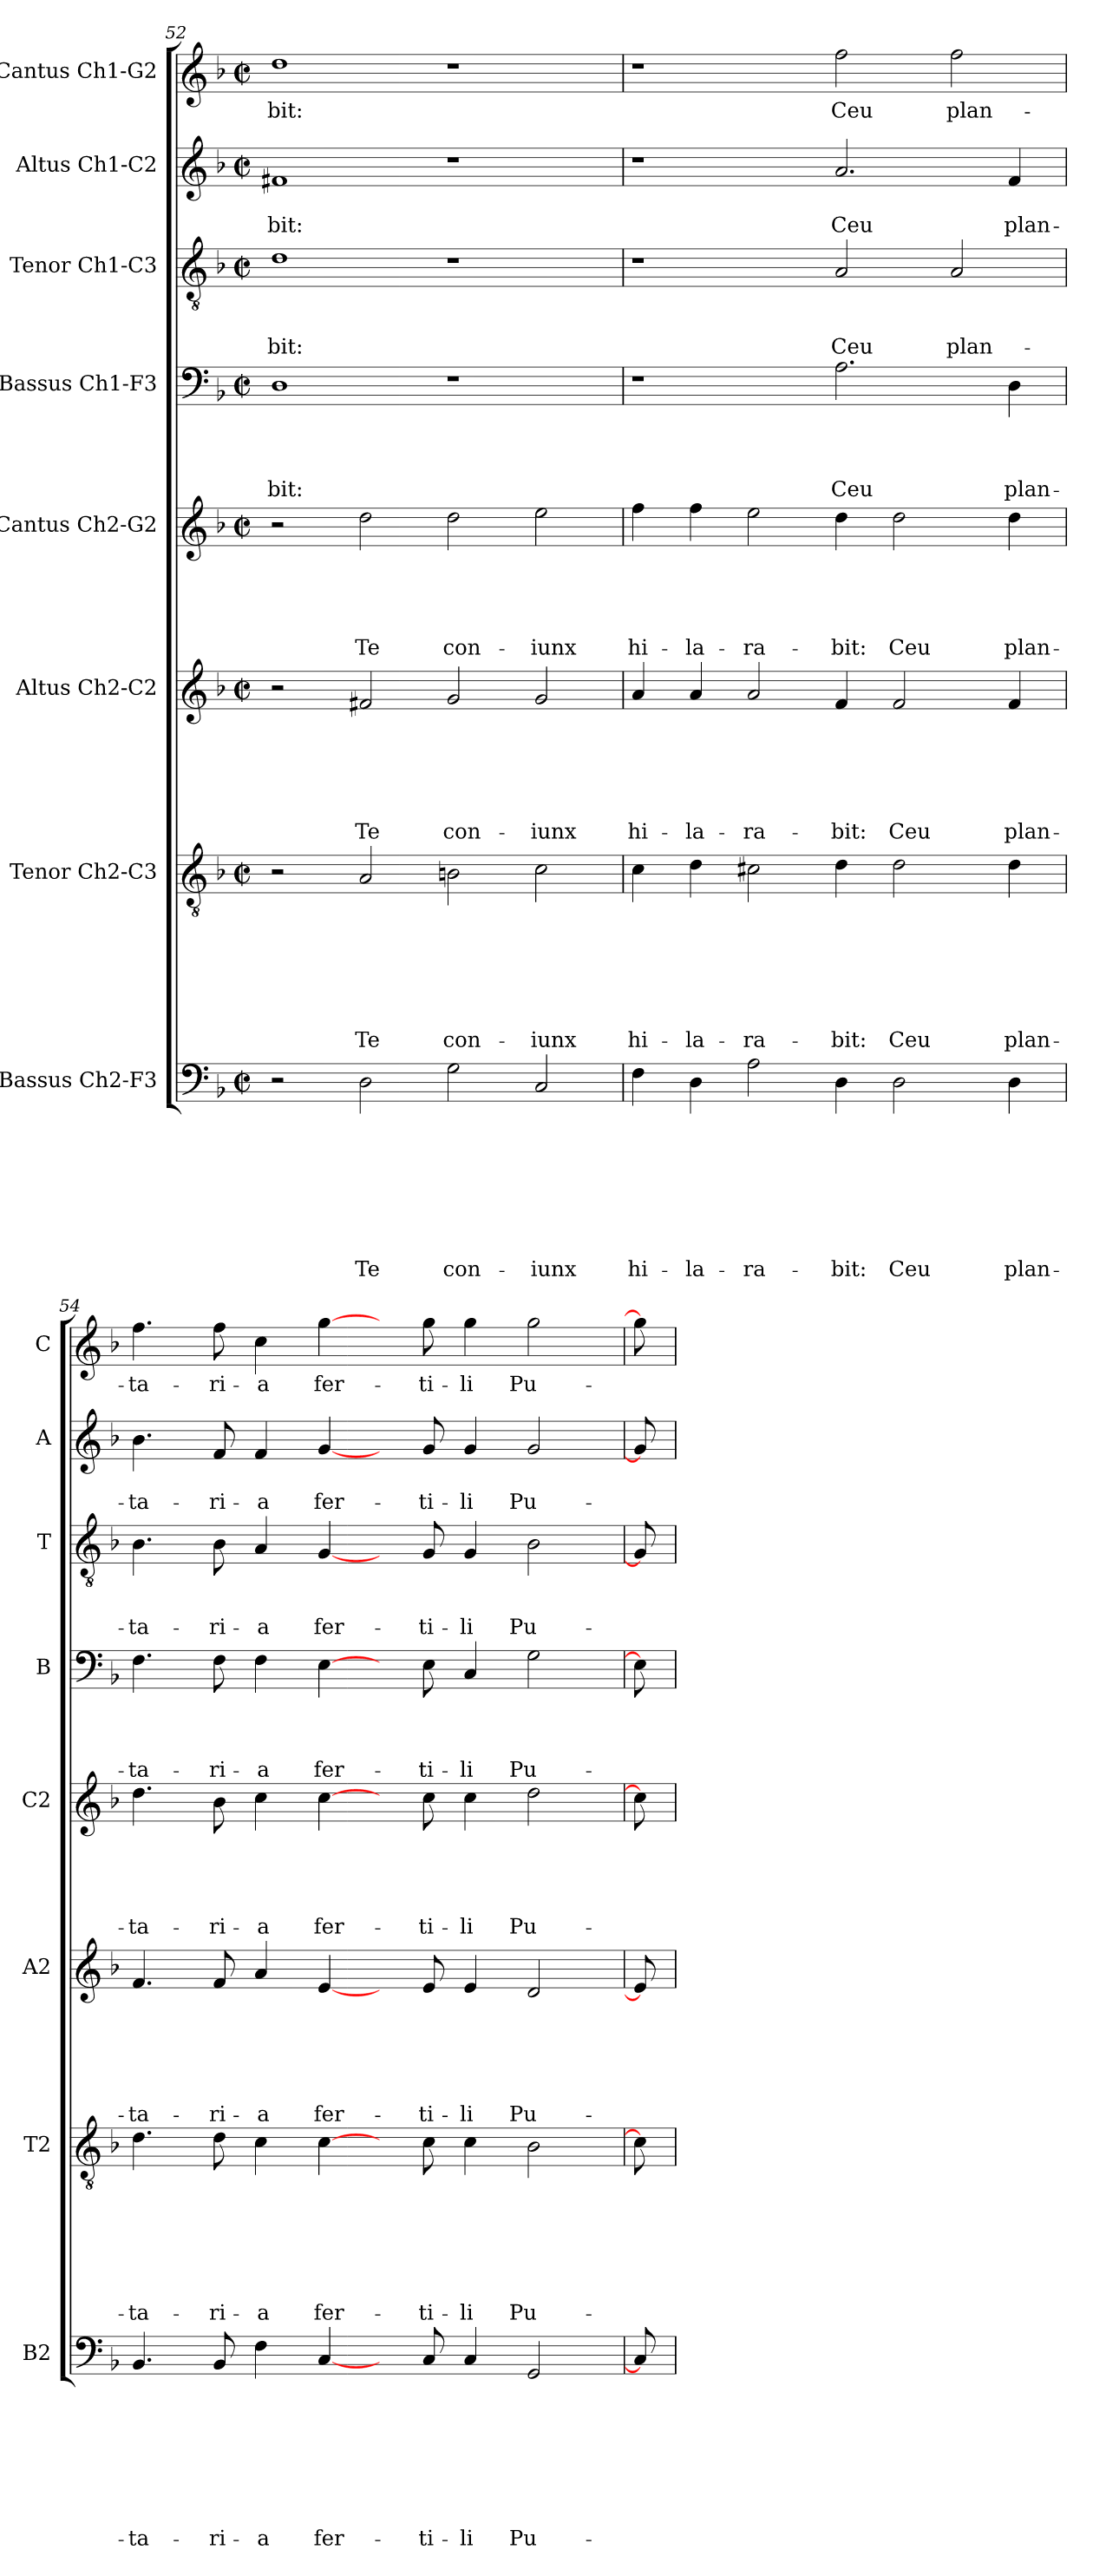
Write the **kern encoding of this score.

**kern	**text	**text	**text	**text	**text	**text	**text	**text	**kern	**text	**text	**text	**text	**text	**text	**text	**kern	**text	**text	**text	**text	**text	**text	**kern	**text	**text	**text	**text	**text	**kern	**text	**text	**text	**text	**kern	**text	**text	**text	**kern	**text	**text	**kern	**text
*part8	*part8	*part8	*part8	*part8	*part8	*part8	*part8	*part8	*part7	*part7	*part7	*part7	*part7	*part7	*part7	*part7	*part6	*part6	*part6	*part6	*part6	*part6	*part6	*part5	*part5	*part5	*part5	*part5	*part5	*part4	*part4	*part4	*part4	*part4	*part3	*part3	*part3	*part3	*part2	*part2	*part2	*part1	*part1
*staff8	*staff8	*staff8	*staff8	*staff8	*staff8	*staff8	*staff8	*staff8	*staff7	*staff7	*staff7	*staff7	*staff7	*staff7	*staff7	*staff7	*staff6	*staff6	*staff6	*staff6	*staff6	*staff6	*staff6	*staff5	*staff5	*staff5	*staff5	*staff5	*staff5	*staff4	*staff4	*staff4	*staff4	*staff4	*staff3	*staff3	*staff3	*staff3	*staff2	*staff2	*staff2	*staff1	*staff1
*I"Bassus Ch2-F3	*	*	*	*	*	*	*	*	*I"Tenor Ch2-C3	*	*	*	*	*	*	*	*I"Altus Ch2-C2	*	*	*	*	*	*	*I"Cantus Ch2-G2	*	*	*	*	*	*I"Bassus Ch1-F3	*	*	*	*	*I"Tenor Ch1-C3	*	*	*	*I"Altus Ch1-C2	*	*	*I"Cantus Ch1-G2	*
*I'B2	*	*	*	*	*	*	*	*	*I'T2	*	*	*	*	*	*	*	*I'A2	*	*	*	*	*	*	*I'C2	*	*	*	*	*	*I'B	*	*	*	*	*I'T	*	*	*	*I'A	*	*	*I'C	*
!!LO:PB:g=z
*clefF4	*	*	*	*	*	*	*	*	*clefGv2	*	*	*	*	*	*	*	*clefG2	*	*	*	*	*	*	*clefG2	*	*	*	*	*	*clefF4	*	*	*	*	*clefGv2	*	*	*	*clefG2	*	*	*clefG2	*
*k[b-]	*	*	*	*	*	*	*	*	*k[b-]	*	*	*	*	*	*	*	*k[b-]	*	*	*	*	*	*	*k[b-]	*	*	*	*	*	*k[b-]	*	*	*	*	*k[b-]	*	*	*	*k[b-]	*	*	*k[b-]	*
*F:	*	*	*	*	*	*	*	*	*F:	*	*	*	*	*	*	*	*F:	*	*	*	*	*	*	*F:	*	*	*	*	*	*F:	*	*	*	*	*F:	*	*	*	*F:	*	*	*F:	*
*M2/2	*	*	*	*	*	*	*	*	*M2/2	*	*	*	*	*	*	*	*M2/2	*	*	*	*	*	*	*M2/2	*	*	*	*	*	*M2/2	*	*	*	*	*M2/2	*	*	*	*M2/2	*	*	*M2/2	*
*met(c|)	*	*	*	*	*	*	*	*	*met(c|)	*	*	*	*	*	*	*	*met(c|)	*	*	*	*	*	*	*met(c|)	*	*	*	*	*	*met(c|)	*	*	*	*	*met(c|)	*	*	*	*met(c|)	*	*	*met(c|)	*
=52	=52	=52	=52	=52	=52	=52	=52	=52	=52	=52	=52	=52	=52	=52	=52	=52	=52	=52	=52	=52	=52	=52	=52	=52	=52	=52	=52	=52	=52	=52	=52	=52	=52	=52	=52	=52	=52	=52	=52	=52	=52	=52	=52
!	!	!	!	!	!	!	!	!	!	!	!	!	!	!	!	!	!	!	!	!	!	!	!	!	!	!	!	!	!	!	!	!	!	!LO:LY:b	!	!	!	!LO:LY:b	!	!	!LO:LY:b	!	!LO:LY:b
2r	.	.	.	.	.	.	.	.	2r	.	.	.	.	.	.	.	2r	.	.	.	.	.	.	2r	.	.	.	.	.	1D	.	.	.	-bit:	1d	.	.	-bit:	1f#X	.	-bit:	1dd	-bit:
!	!	!	!	!	!	!	!	!LO:LY:b	!	!	!	!	!	!	!	!LO:LY:b	!	!	!	!	!	!	!LO:LY:b	!	!	!	!	!	!LO:LY:b	!	!	!	!	!	!	!	!	!	!	!	!	!	!
2D\	.	.	.	.	.	.	.	Te	2A/	.	.	.	.	.	.	Te	2f#X/	.	.	.	.	.	Te	2dd\	.	.	.	.	Te	.	.	.	.	.	.	.	.	.	.	.	.	.	.
!	!	!	!	!	!	!	!	!LO:LY:b	!	!	!	!	!	!	!	!LO:LY:b	!	!	!	!	!	!	!LO:LY:b	!	!	!	!	!	!LO:LY:b	!	!	!	!	!	!	!	!	!	!	!	!	!	!
2G\	.	.	.	.	.	.	.	con-	2Bn\	.	.	.	.	.	.	con-	2g/	.	.	.	.	.	con-	2dd\	.	.	.	.	con-	1r	.	.	.	.	1r	.	.	.	1r	.	.	1r	.
!	!	!	!	!	!	!	!	!LO:LY:b	!	!	!	!	!	!	!	!LO:LY:b	!	!	!	!	!	!	!LO:LY:b	!	!	!	!	!	!LO:LY:b	!	!	!	!	!	!	!	!	!	!	!	!	!	!
2C/	.	.	.	.	.	.	.	-iunx	2c\	.	.	.	.	.	.	-iunx	2g/	.	.	.	.	.	-iunx	2ee\	.	.	.	.	-iunx	.	.	.	.	.	.	.	.	.	.	.	.	.	.
=53	=53	=53	=53	=53	=53	=53	=53	=53	=53	=53	=53	=53	=53	=53	=53	=53	=53	=53	=53	=53	=53	=53	=53	=53	=53	=53	=53	=53	=53	=53	=53	=53	=53	=53	=53	=53	=53	=53	=53	=53	=53	=53	=53
!	!	!	!	!	!	!	!	!LO:LY:b	!	!	!	!	!	!	!	!LO:LY:b	!	!	!	!	!	!	!LO:LY:b	!	!	!	!	!	!LO:LY:b	!	!	!	!	!	!	!	!	!	!	!	!	!	!
4F\	.	.	.	.	.	.	.	hi-	4c\	.	.	.	.	.	.	hi-	4a/	.	.	.	.	.	hi-	4ff\	.	.	.	.	hi-	1r	.	.	.	.	1r	.	.	.	1r	.	.	1r	.
!	!	!	!	!	!	!	!	!LO:LY:b	!	!	!	!	!	!	!	!LO:LY:b	!	!	!	!	!	!	!LO:LY:b	!	!	!	!	!	!LO:LY:b	!	!	!	!	!	!	!	!	!	!	!	!	!	!
4D\	.	.	.	.	.	.	.	-la-	4d\	.	.	.	.	.	.	-la-	4a/	.	.	.	.	.	-la-	4ff\	.	.	.	.	-la-	.	.	.	.	.	.	.	.	.	.	.	.	.	.
!	!	!	!	!	!	!	!	!LO:LY:b	!	!	!	!	!	!	!	!LO:LY:b	!	!	!	!	!	!	!LO:LY:b	!	!	!	!	!	!LO:LY:b	!	!	!	!	!	!	!	!	!	!	!	!	!	!
2A\	.	.	.	.	.	.	.	-ra-	2c#X\	.	.	.	.	.	.	-ra-	2a/	.	.	.	.	.	-ra-	2ee\	.	.	.	.	-ra-	.	.	.	.	.	.	.	.	.	.	.	.	.	.
!	!	!	!	!	!	!	!	!LO:LY:b	!	!	!	!	!	!	!	!LO:LY:b	!	!	!	!	!	!	!LO:LY:b	!	!	!	!	!	!LO:LY:b	!	!	!	!	!LO:LY:b	!	!	!	!LO:LY:b	!	!	!LO:LY:b	!	!LO:LY:b
4D\	.	.	.	.	.	.	.	-bit:	4d\	.	.	.	.	.	.	-bit:	4f/	.	.	.	.	.	-bit:	4dd\	.	.	.	.	-bit:	2.A\	.	.	.	Ceu	2A/	.	.	Ceu	2.a/	.	Ceu	2ff\	Ceu
!	!	!	!	!	!	!	!	!LO:LY:b	!	!	!	!	!	!	!	!LO:LY:b	!	!	!	!	!	!	!LO:LY:b	!	!	!	!	!	!LO:LY:b	!	!	!	!	!	!	!	!	!	!	!	!	!	!
2D\	.	.	.	.	.	.	.	Ceu	2d\	.	.	.	.	.	.	Ceu	2f/	.	.	.	.	.	Ceu	2dd\	.	.	.	.	Ceu	.	.	.	.	.	.	.	.	.	.	.	.	.	.
!	!	!	!	!	!	!	!	!	!	!	!	!	!	!	!	!	!	!	!	!	!	!	!	!	!	!	!	!	!	!	!	!	!	!	!	!	!	!LO:LY:b	!	!	!	!	!LO:LY:b
.	.	.	.	.	.	.	.	.	.	.	.	.	.	.	.	.	.	.	.	.	.	.	.	.	.	.	.	.	.	.	.	.	.	.	2A/	.	.	plan-	.	.	.	2ff\	plan-
!	!	!	!	!	!	!	!	!LO:LY:b	!	!	!	!	!	!	!	!LO:LY:b	!	!	!	!	!	!	!LO:LY:b	!	!	!	!	!	!LO:LY:b	!	!	!	!	!LO:LY:b	!	!	!	!	!	!	!LO:LY:b	!	!
4D\	.	.	.	.	.	.	.	plan-	4d\	.	.	.	.	.	.	plan-	4f/	.	.	.	.	.	plan-	4dd\	.	.	.	.	plan-	4D\	.	.	.	plan-	.	.	.	.	4f/	.	plan-	.	.
=54	=54	=54	=54	=54	=54	=54	=54	=54	=54	=54	=54	=54	=54	=54	=54	=54	=54	=54	=54	=54	=54	=54	=54	=54	=54	=54	=54	=54	=54	=54	=54	=54	=54	=54	=54	=54	=54	=54	=54	=54	=54	=54	=54
!	!	!	!	!	!	!	!	!LO:LY:b	!	!	!	!	!	!	!	!LO:LY:b	!	!	!	!	!	!	!LO:LY:b	!	!	!	!	!	!LO:LY:b	!	!	!	!	!LO:LY:b	!	!	!	!LO:LY:b	!	!	!LO:LY:b	!	!LO:LY:b
4.BB-/	.	.	.	.	.	.	.	-ta-	4.d\	.	.	.	.	.	.	-ta-	4.f/	.	.	.	.	.	-ta-	4.dd\	.	.	.	.	-ta-	4.F\	.	.	.	-ta-	4.B-\	.	.	-ta-	4.b-\	.	-ta-	4.ff\	-ta-
!	!	!	!	!	!	!	!	!LO:LY:b	!	!	!	!	!	!	!	!LO:LY:b	!	!	!	!	!	!	!LO:LY:b	!	!	!	!	!	!LO:LY:b	!	!	!	!	!LO:LY:b	!	!	!	!LO:LY:b	!	!	!LO:LY:b	!	!LO:LY:b
8BB-/	.	.	.	.	.	.	.	-ri-	8d\	.	.	.	.	.	.	-ri-	8f/	.	.	.	.	.	-ri-	8b-\	.	.	.	.	-ri-	8F\	.	.	.	-ri-	8B-\	.	.	-ri-	8f/	.	-ri-	8ff\	-ri-
!	!	!	!	!	!	!	!	!LO:LY:b	!	!	!	!	!	!	!	!LO:LY:b	!	!	!	!	!	!	!LO:LY:b	!	!	!	!	!	!LO:LY:b	!	!	!	!	!LO:LY:b	!	!	!	!LO:LY:b	!	!	!LO:LY:b	!	!LO:LY:b
4F\	.	.	.	.	.	.	.	-a	4c\	.	.	.	.	.	.	-a	4a/	.	.	.	.	.	-a	4cc\	.	.	.	.	-a	4F\	.	.	.	-a	4A/	.	.	-a	4f/	.	-a	4cc\	-a
!	!	!	!	!	!	!	!	!LO:LY:b	!	!	!	!	!	!	!	!LO:LY:b	!	!	!	!	!	!	!LO:LY:b	!	!	!	!	!	!LO:LY:b	!	!	!	!	!LO:LY:b	!	!	!	!LO:LY:b	!	!	!LO:LY:b	!	!LO:LY:b
[4C/	.	.	.	.	.	.	.	fer-	[4c\	.	.	.	.	.	.	fer-	[4e/	.	.	.	.	.	fer-	[4cc\	.	.	.	.	fer-	[4E\	.	.	.	fer-	[4G/	.	.	fer-	[4g/	.	fer-	[4gg\	fer-
8ryy	.	.	.	.	.	.	.	.	8ryy	.	.	.	.	.	.	.	8ryy	.	.	.	.	.	.	8ryy	.	.	.	.	.	8ryy	.	.	.	.	8ryy	.	.	.	8ryy	.	.	8ryy	.
!	!	!	!	!	!	!	!	!LO:LY:b	!	!	!	!	!	!	!	!LO:LY:b	!	!	!	!	!	!	!LO:LY:b	!	!	!	!	!	!LO:LY:b	!	!	!	!	!LO:LY:b	!	!	!	!LO:LY:b	!	!	!LO:LY:b	!	!LO:LY:b
8C/	.	.	.	.	.	.	.	-ti-	8c\	.	.	.	.	.	.	-ti-	8e/	.	.	.	.	.	-ti-	8cc\	.	.	.	.	-ti-	8E\	.	.	.	-ti-	8G/	.	.	-ti-	8g/	.	-ti-	8gg\	-ti-
!	!	!	!	!	!	!	!	!LO:LY:b	!	!	!	!	!	!	!	!LO:LY:b	!	!	!	!	!	!	!LO:LY:b	!	!	!	!	!	!LO:LY:b	!	!	!	!	!LO:LY:b	!	!	!	!LO:LY:b	!	!	!LO:LY:b	!	!LO:LY:b
4C/	.	.	.	.	.	.	.	-li	4c\	.	.	.	.	.	.	-li	4e/	.	.	.	.	.	-li	4cc\	.	.	.	.	-li	4C/	.	.	.	-li	4G/	.	.	-li	4g/	.	-li	4gg\	-li
!	!	!	!	!	!	!	!	!LO:LY:b	!	!	!	!	!	!	!	!LO:LY:b	!	!	!	!	!	!	!LO:LY:b	!	!	!	!	!	!LO:LY:b	!	!	!	!	!LO:LY:b	!	!	!	!LO:LY:b	!	!	!LO:LY:b	!	!LO:LY:b
2GG/	.	.	.	.	.	.	.	Pu-	2B-\	.	.	.	.	.	.	Pu-	2d/	.	.	.	.	.	Pu-	2dd\	.	.	.	.	Pu-	2G\	.	.	.	Pu-	2B-\	.	.	Pu-	2g/	.	Pu-	2gg\	Pu-
=55	=55	=55	=55	=55	=55	=55	=55	=55	=55	=55	=55	=55	=55	=55	=55	=55	=55	=55	=55	=55	=55	=55	=55	=55	=55	=55	=55	=55	=55	=55	=55	=55	=55	=55	=55	=55	=55	=55	=55	=55	=55	=55	=55
8C/]	.	.	.	.	.	.	.	.	8c\]	.	.	.	.	.	.	.	8e/]	.	.	.	.	.	.	8cc\]	.	.	.	.	.	8E\]	.	.	.	.	8G/]	.	.	.	8g/]	.	.	8gg\]	.
=	=	=	=	=	=	=	=	=	=	=	=	=	=	=	=	=	=	=	=	=	=	=	=	=	=	=	=	=	=	=	=	=	=	=	=	=	=	=	=	=	=	=	=
*-	*-	*-	*-	*-	*-	*-	*-	*-	*-	*-	*-	*-	*-	*-	*-	*-	*-	*-	*-	*-	*-	*-	*-	*-	*-	*-	*-	*-	*-	*-	*-	*-	*-	*-	*-	*-	*-	*-	*-	*-	*-	*-	*-
